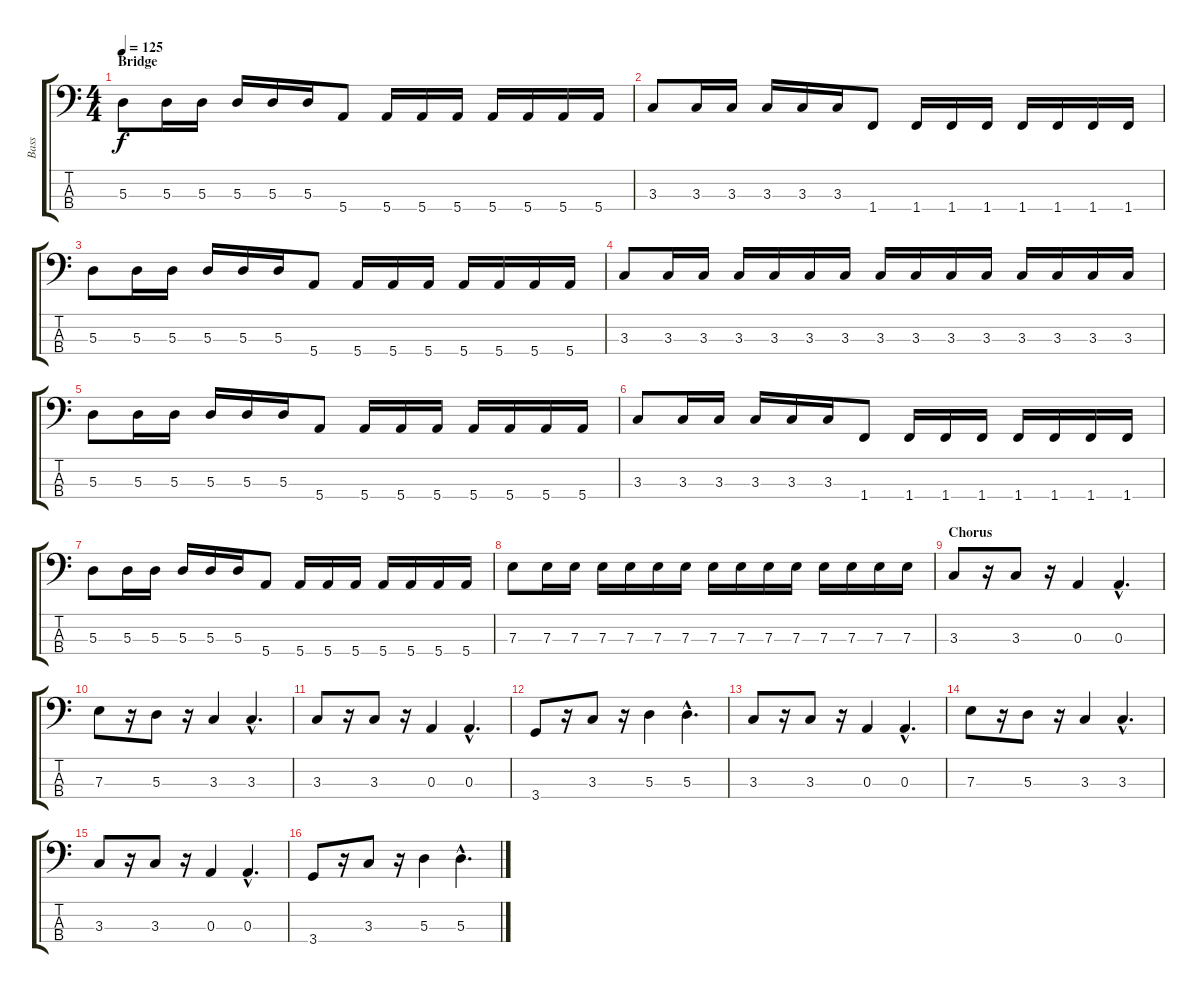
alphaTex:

\track ("Bass" "Bass") {instrument electricbassfinger}
\staff {score tabs}
\tuning (G2 D2 A1 E1) {hide}
\ts (4 4)
\section ("" "Bridge")
\tempo 125
\clef f4
\ks c
5.3.8{dy f} 5.3.16 5.3.16 5.3.16 5.3.16 5.3.16 5.4.8 5.4.16 5.4.16 5.4.16 5.4.16 5.4.16 5.4.16 5.4.16 |
3.3.8 3.3.16 3.3.16 3.3.16 3.3.16 3.3.16 1.4.8 1.4.16 1.4.16 1.4.16 1.4.16 1.4.16 1.4.16 1.4.16 |
5.3.8 5.3.16 5.3.16 5.3.16 5.3.16 5.3.16 5.4.8 5.4.16 5.4.16 5.4.16 5.4.16 5.4.16 5.4.16 5.4.16 |
3.3.8 3.3.16 3.3.16 3.3.16 3.3.16 3.3.16 3.3.16 3.3.16 3.3.16 3.3.16 3.3.16 3.3.16 3.3.16 3.3.16 3.3.16 |
5.3.8 5.3.16 5.3.16 5.3.16 5.3.16 5.3.16 5.4.8 5.4.16 5.4.16 5.4.16 5.4.16 5.4.16 5.4.16 5.4.16 |
3.3.8 3.3.16 3.3.16 3.3.16 3.3.16 3.3.16 1.4.8 1.4.16 1.4.16 1.4.16 1.4.16 1.4.16 1.4.16 1.4.16 |
5.3.8 5.3.16 5.3.16 5.3.16 5.3.16 5.3.16 5.4.8 5.4.16 5.4.16 5.4.16 5.4.16 5.4.16 5.4.16 5.4.16 |
7.3.8 7.3.16 7.3.16 7.3.16 7.3.16 7.3.16 7.3.16 7.3.16 7.3.16 7.3.16 7.3.16 7.3.16 7.3.16 7.3.16 7.3.16 |
\section ("" "Chorus")
3.3.8 r.16 3.3.8 r.16 0.3.4 0.3{hac}.4{d} |
7.3.8 r.16 5.3.8 r.16 3.3.4 3.3{hac}.4{d} |
3.3.8 r.16 3.3.8 r.16 0.3.4 0.3{hac}.4{d} |
3.4.8 r.16 3.3.8 r.16 5.3.4 5.3{hac}.4{d} |
3.3.8 r.16 3.3.8 r.16 0.3.4 0.3{hac}.4{d} |
7.3.8 r.16 5.3.8 r.16 3.3.4 3.3{hac}.4{d} |
3.3.8 r.16 3.3.8 r.16 0.3.4 0.3{hac}.4{d} |
3.4.8 r.16 3.3.8 r.16 5.3.4 5.3{hac}.4{d}
